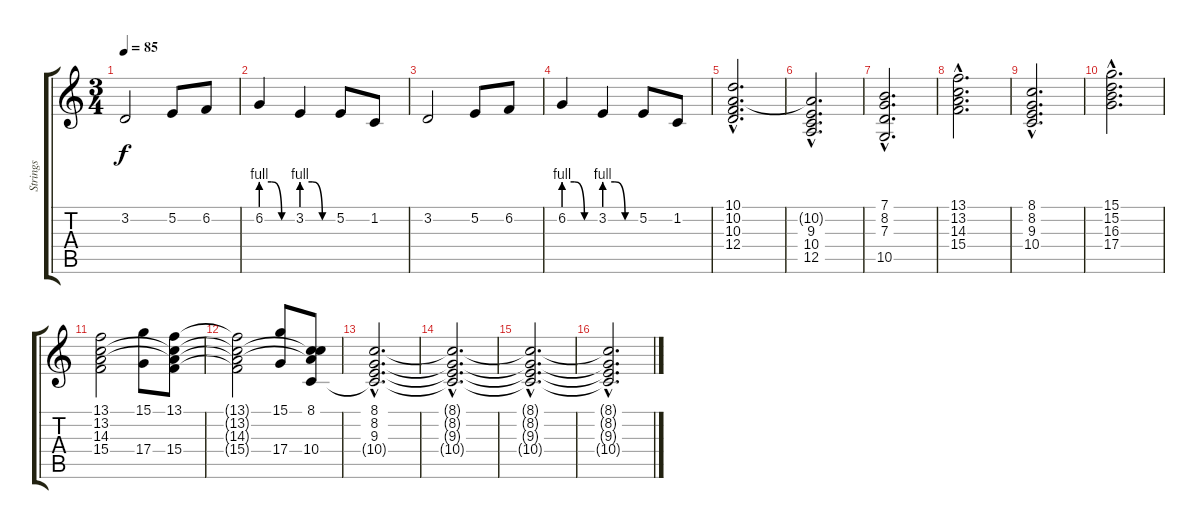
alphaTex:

\track ("Strings" "Strings") {instrument stringensemble1}
\staff {score tabs}
\tuning (E4 B3 G3 D3 A2 E2) {hide}
\ts (3 4)
\tempo 85
\clef g2
\ks c
3.2.2{dy f} 5.2.8 6.2.8 |
6.2{be (custom 0 4 20 4 40 0 60 0)}.4 3.2{be (custom 0 4 20 4 40 0 60 0)}.4 5.2.8 1.2.8 |
3.2.2 5.2.8 6.2.8 |
6.2{be (custom 0 4 20 4 40 0 60 0)}.4 3.2{be (custom 0 4 20 4 40 0 60 0)}.4 5.2.8 1.2.8 |
(10.1{hac} 10.2{hac} 10.3{hac} 12.4{hac}).2{d volume 8} |
(10.2{hac t} 9.3{hac} 10.4{hac} 12.5{hac}).2{d} |
(7.1{hac} 8.2{hac} 7.3{hac} 10.5{hac}).2{d} |
(13.1{hac} 13.2{hac} 14.3{hac} 15.4{hac}).2{d} |
(8.1{hac} 8.2{hac} 9.3{hac} 10.4{hac}).2{d} |
(15.1{hac} 15.2{hac} 16.3{hac} 17.4{hac}).2{d} |
(13.1 13.2 14.3 15.4).2 (15.1 17.4).8 (13.1 13.2{t} 14.3{t} 15.4).8 |
(13.1{t} 13.2{t} 14.3{t} 15.4{t}).2 (15.1 17.4).8 (8.1 13.2{t} 14.3{t} 10.4).8 |
(8.1{hac} 8.2{hac} 9.3{hac} 10.4{hac t}).2{d} |
(8.1{hac t} 8.2{hac t} 9.3{hac t} 10.4{hac t}).2{d} |
(8.1{hac t} 8.2{hac t} 9.3{hac t} 10.4{hac t}).2{d} |
(8.1{hac t} 8.2{hac t} 9.3{hac t} 10.4{hac t}).2{d}
